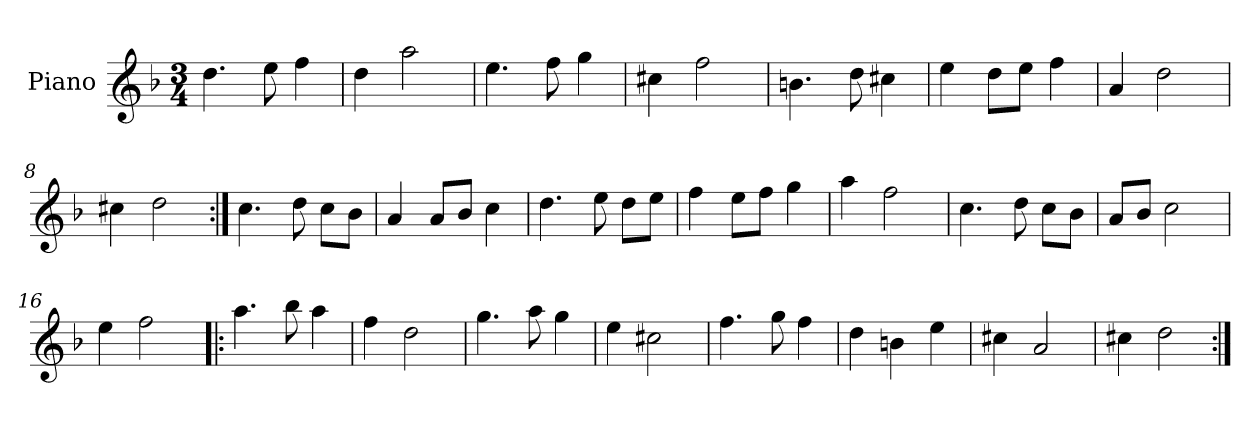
**kern
*part1
*staff1
*I"Piano
*I'Pno.
*clefG2
*k[b-]
*M3/4
=1
4.dd\
8ee\
4ff\
=2
4dd\
2aa\
=3
4.ee\
8ff\
4gg\
=4
4cc#X\
2ff\
!!LO:LB:g=z
=5
4.bn\
8dd\
4cc#X\
=6
4ee\
8dd\L
8ee\J
4ff\
=7
4a/
2dd\
=8
4cc#X\
2dd\
!!LO:LB:g=z
=9:|!
4.cc\
8dd\
8cc\L
8b-\J
=10
4a/
8a/L
8b-/J
4cc\
=11
4.dd\
8ee\
8dd\L
8ee\J
=12
4ff\
8ee\L
8ff\J
4gg\
!!LO:LB:g=z
=13
4aa\
2ff\
=14
4.cc\
8dd\
8cc\L
8b-\J
=15
8a/L
8b-/J
2cc\
=16
4ee\
2ff\
!!LO:LB:g=z
=17!|:
4.aa\
8bb-\
4aa\
=18
4ff\
2dd\
=19
4.gg\
8aa\
4gg\
=20
4ee\
2cc#X\
!!LO:LB:g=z
=21
4.ff\
8gg\
4ff\
=22
4dd\
4bn\
4ee\
=23
4cc#X\
2a/
=24
4cc#X\
2dd\
=:|!
*-
